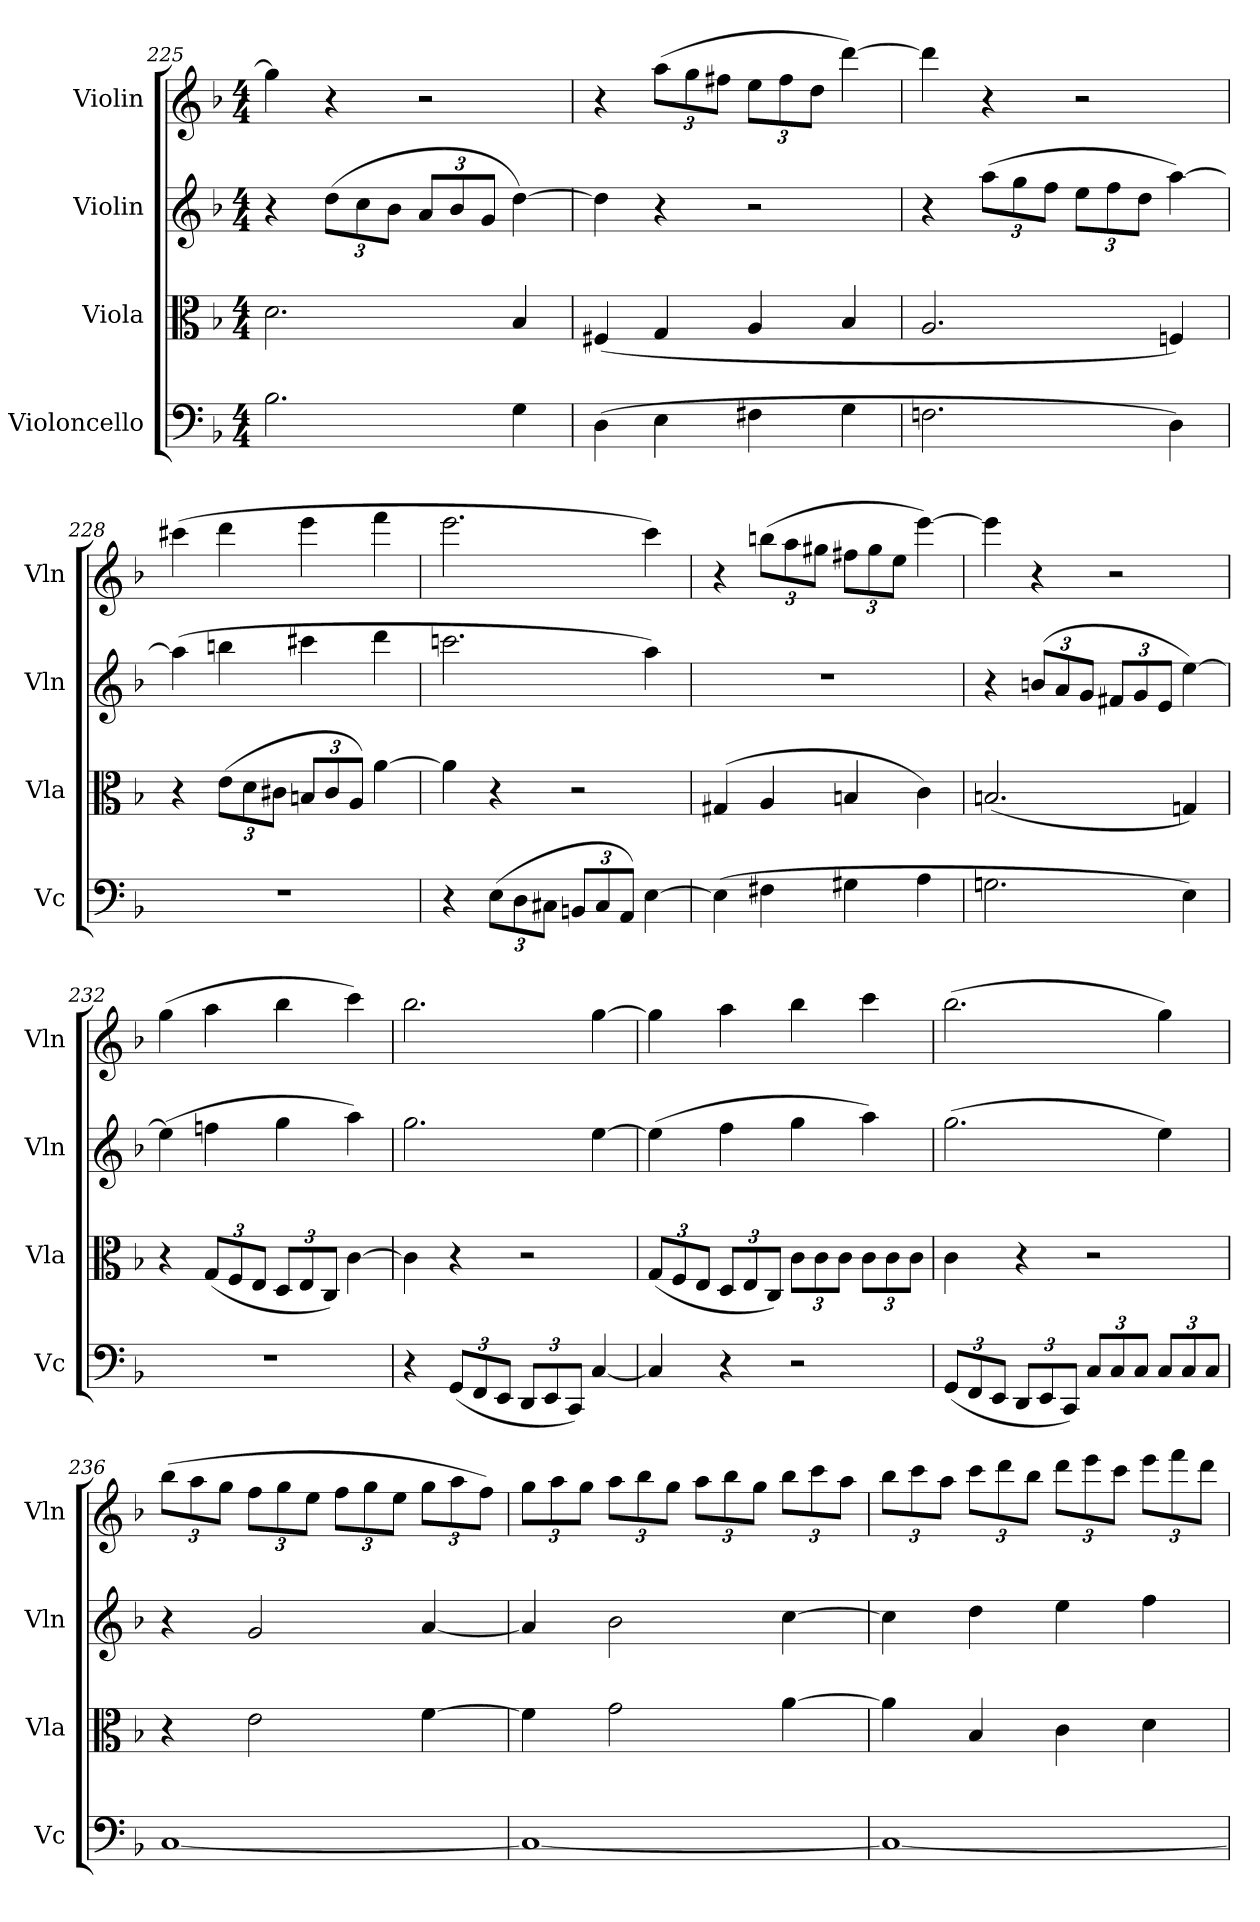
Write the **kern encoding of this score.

**kern	**kern	**kern	**kern
*part4	*part3	*part2	*part1
*staff4	*staff3	*staff2	*staff1
*I"Violoncello	*I"Viola	*I"Violin	*I"Violin
*I'Vc	*I'Vla	*I'Vln	*I'Vln
*clefF4	*clefC3	*clefG2	*clefG2
*k[b-]	*k[b-]	*k[b-]	*k[b-]
*F:	*F:	*F:	*F:
*M4/4	*M4/4	*M4/4	*M4/4
=225	=225	=225	=225
2.B-\	2.d\	4r	4gg\]
.	.	(12dd\L	4r
.	.	12cc\	.
.	.	12b-\J	.
.	.	12a/L	2r
.	.	12b-/	.
.	.	12g/J	.
4G\	4B-/	[4dd\)	.
=226	=226	=226	=226
(4D\	(4F#X/	4dd\]	4r
4E\	4G/	4r	(12aa\L
.	.	.	12gg\
.	.	.	12ff#X\J
4F#X\	4A/	2r	12ee\L
.	.	.	12ff#\
.	.	.	12dd\J
4G\	4B-/	.	[4ddd\)
=227	=227	=227	=227
2.Fn\	2.A/	4r	4ddd\]
.	.	(12aa\L	4r
.	.	12gg\	.
.	.	12ff\J	.
.	.	12ee\L	2r
.	.	12ff\	.
.	.	12dd\J	.
4D\)	4Fn/)	[4aa\)	.
=228	=228	=228	=228
1r	4r	(4aa\]	(4ccc#X\
.	(12e\L	4bbn\	4ddd\
.	12d\	.	.
.	12c#X\J	.	.
.	12Bn/L	4ccc#X\	4eee\
.	12c#/	.	.
.	12A/J)	.	.
.	[4a\	4ddd\	4fff\
=229	=229	=229	=229
4r	4a\]	2.cccn\	2.eee\
(12E\L	4r	.	.
12D\	.	.	.
12C#X\J	.	.	.
12BBn/L	2r	.	.
12C#/	.	.	.
12AA/J)	.	.	.
[4E\	.	4aa\)	4ccc\)
=230	=230	=230	=230
(4E\]	(4G#X/	1r	4r
4F#X\	4A/	.	(12bbn\L
.	.	.	12aa\
.	.	.	12gg#X\J
4G#X\	4Bn/	.	12ff#X\L
.	.	.	12gg#\
.	.	.	12ee\J
4A\	4c\)	.	[4eee\)
=231	=231	=231	=231
2.Gn\	(2.Bn/	4r	4eee\]
.	.	(12bn/L	4r
.	.	12a/	.
.	.	12g/J	.
.	.	12f#X/L	2r
.	.	12g/	.
.	.	12e/J	.
4E\)	4Gn/)	[4ee\)	.
=232	=232	=232	=232
1r	4r	(4ee\]	(4gg\
.	(12G/L	4ffn\	4aa\
.	12F/	.	.
.	12E/J	.	.
.	12D/L	4gg\	4bb-\
.	12E/	.	.
.	12C/J)	.	.
.	[4c\	4aa\)	4ccc\)
=233	=233	=233	=233
4r	4c\]	2.gg\	2.bb-\
(12GG/L	4r	.	.
12FF/	.	.	.
12EE/J	.	.	.
12DD/L	2r	.	.
12EE/	.	.	.
12CC/J)	.	.	.
[4C/	.	[4ee\	[4gg\
=234	=234	=234	=234
4C/]	(12G/L	(4ee\]	4gg\]
.	12F/	.	.
.	12E/J	.	.
4r	12D/L	4ff\	4aa\
.	12E/	.	.
.	12C/J)	.	.
2r	12c\L	4gg\	4bb-\
.	12c\	.	.
.	12c\J	.	.
.	12c\L	4aa\)	4ccc\
.	12c\	.	.
.	12c\J	.	.
=235	=235	=235	=235
(12GG/L	4c\	(2.gg\	(2.bb-\
12FF/	.	.	.
12EE/J	.	.	.
12DD/L	4r	.	.
12EE/	.	.	.
12CC/J)	.	.	.
12C/L	2r	.	.
12C/	.	.	.
12C/J	.	.	.
12C/L	.	4ee\)	4gg\)
12C/	.	.	.
12C/J	.	.	.
=236	=236	=236	=236
[1C	4r	4r	(12bb-\L
.	.	.	12aa\
.	.	.	12gg\J
.	2e\	2g/	12ff\L
.	.	.	12gg\
.	.	.	12ee\J
.	.	.	12ff\L
.	.	.	12gg\
.	.	.	12ee\J
.	[4f\	[4a/	12gg\L
.	.	.	12aa\
.	.	.	12ff\J)
=237	=237	=237	=237
1C_	4f\]	4a/]	12gg\L
.	.	.	12aa\
.	.	.	12gg\J
.	2g\	2b-\	12aa\L
.	.	.	12bb-\
.	.	.	12gg\J
.	.	.	12aa\L
.	.	.	12bb-\
.	.	.	12gg\J
.	[4a\	[4cc\	12bb-\L
.	.	.	12ccc\
.	.	.	12aa\J
=238	=238	=238	=238
1C_	4a\]	4cc\]	12bb-\L
.	.	.	12ccc\
.	.	.	12aa\J
.	4B-/	4dd\	12ccc\L
.	.	.	12ddd\
.	.	.	12bb-\J
.	4c\	4ee\	12ddd\L
.	.	.	12eee\
.	.	.	12ccc\J
.	4d\	4ff\	12eee\L
.	.	.	12fff\
.	.	.	12ddd\J
=	=	=	=
*-	*-	*-	*-
